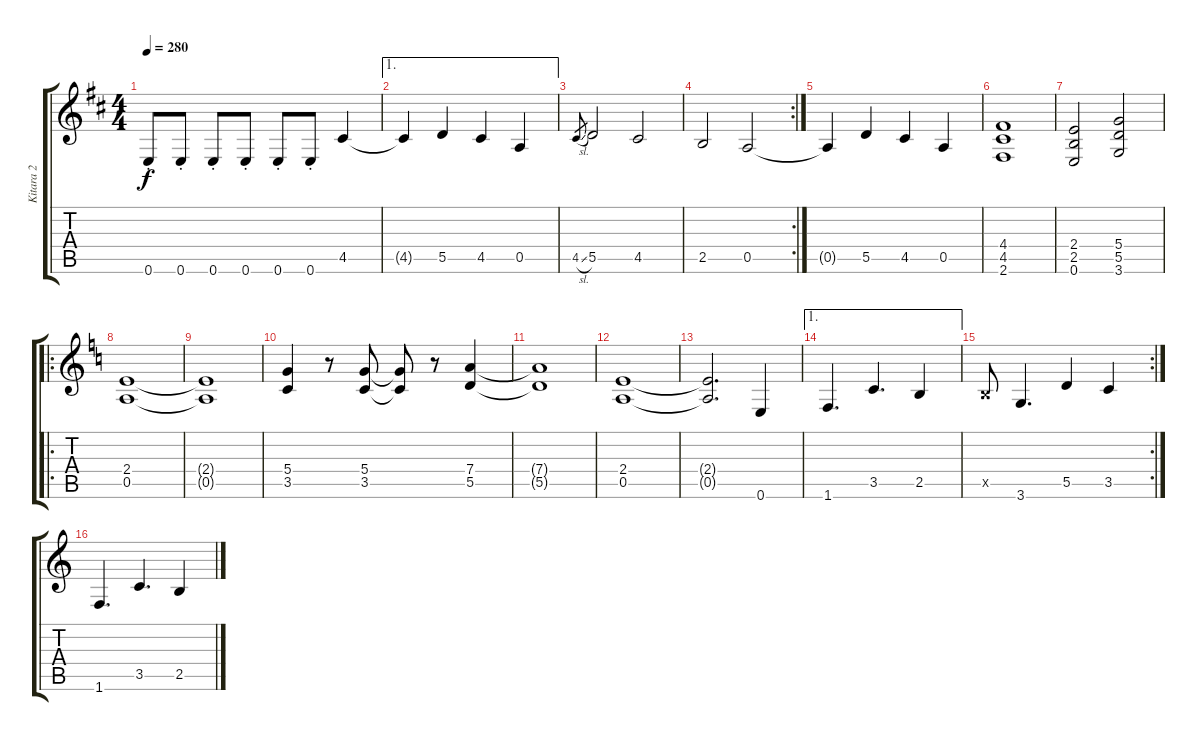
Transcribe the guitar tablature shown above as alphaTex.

\track ("Kitara 2" "Kitara 2") {instrument distortionguitar}
\staff {score tabs}
\tuning (E4 B3 G3 D3 A2 E2) {hide}
\ts (4 4)
\tempo 280
\clef g2
\ks d
0.6{st}.8{dy f} 0.6{st}.8 0.6{st}.8 0.6{st}.8 0.6{st}.8 0.6{st}.8 4.5.4 |
\ae 1
4.5{t}.4 5.5.4 4.5.4 0.5.4 |
4.5{sl}.8{gr} 5.5.2 4.5.2 |
\rc 2
2.5.2 0.5.2 |
0.5{t}.4 5.5.4 4.5.4 0.5.4 |
(4.4 4.5 2.6).1 |
(2.4 2.5 0.6).2 (5.4 5.5 3.6).2 |
\ro
\ks c
(2.4 0.5).1 |
(2.4{t} 0.5{t}).1 |
(5.4 3.5).4 r.8 (5.4 3.5).8 (5.4{t} 3.5{t}).8 r.8 (7.4 5.5).4 |
(7.4{t} 5.5{t}).1 |
(2.4 0.5).1 |
(2.4{t} 0.5{t}).2{d} 0.6.4 |
\ae 1
1.6.4{d} 3.5.4{d} 2.5.4 |
\rc 2
2.5{x}.8 3.6.4{d} 5.5.4 3.5.4 |
1.6.4{d} 3.5.4{d} 2.5.4
